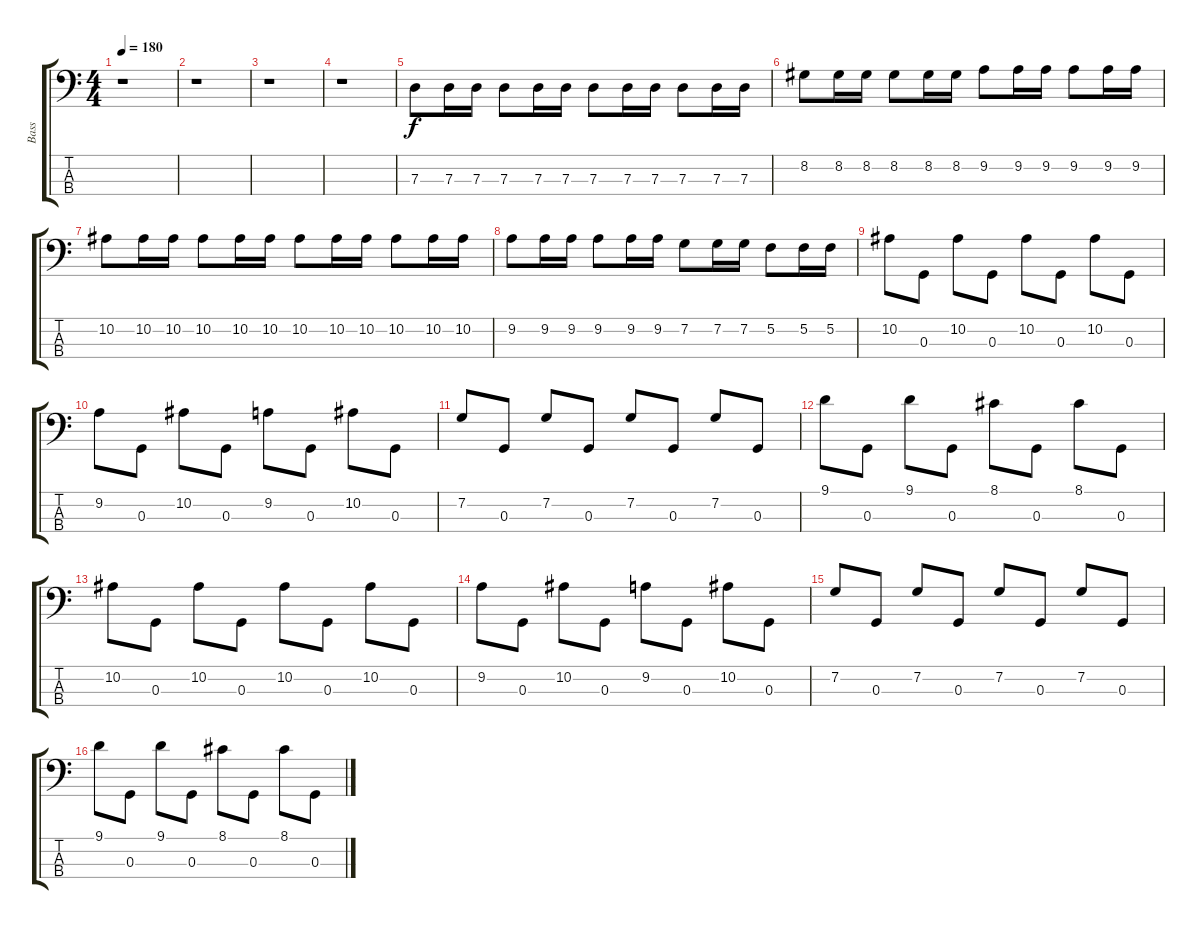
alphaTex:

\track ("Bass" "Bass") {instrument electricbasspick}
\staff {score tabs}
\tuning (F2 C2 G1 C1) {hide}
\ts (4 4)
\tempo 180
\clef f4
\ks c
r.1{dy f instrument electricbasspick} |
r.1 |
r.1 |
r.1 |
7.3.8 7.3.16 7.3.16 7.3.8 7.3.16 7.3.16 7.3.8 7.3.16 7.3.16 7.3.8 7.3.16 7.3.16 |
8.2.8 8.2.16 8.2.16 8.2.8 8.2.16 8.2.16 9.2.8 9.2.16 9.2.16 9.2.8 9.2.16 9.2.16 |
10.2.8 10.2.16 10.2.16 10.2.8 10.2.16 10.2.16 10.2.8 10.2.16 10.2.16 10.2.8 10.2.16 10.2.16 |
9.2.8 9.2.16 9.2.16 9.2.8 9.2.16 9.2.16 7.2.8 7.2.16 7.2.16 5.2.8 5.2.16 5.2.16 |
10.2.8 0.3.8 10.2.8 0.3.8 10.2.8 0.3.8 10.2.8 0.3.8 |
9.2.8 0.3.8 10.2.8 0.3.8 9.2.8 0.3.8 10.2.8 0.3.8 |
7.2.8 0.3.8 7.2.8 0.3.8 7.2.8 0.3.8 7.2.8 0.3.8 |
9.1.8 0.3.8 9.1.8 0.3.8 8.1.8 0.3.8 8.1.8 0.3.8 |
10.2.8 0.3.8 10.2.8 0.3.8 10.2.8 0.3.8 10.2.8 0.3.8 |
9.2.8 0.3.8 10.2.8 0.3.8 9.2.8 0.3.8 10.2.8 0.3.8 |
7.2.8 0.3.8 7.2.8 0.3.8 7.2.8 0.3.8 7.2.8 0.3.8 |
9.1.8 0.3.8 9.1.8 0.3.8 8.1.8 0.3.8 8.1.8 0.3.8
